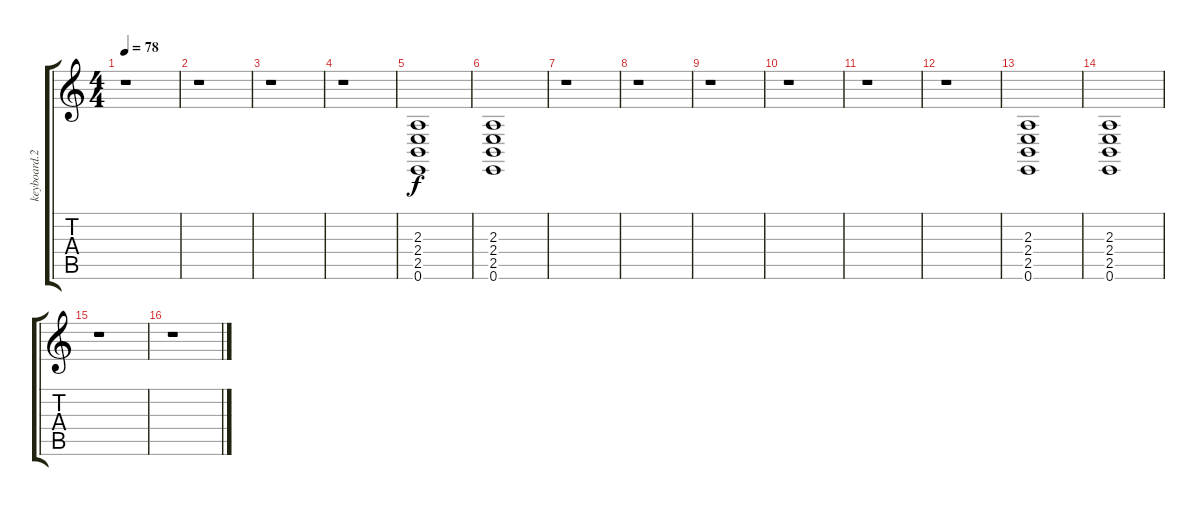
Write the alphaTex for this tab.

\track ("keyboard.2" "keyboard.2") {instrument stringensemble1}
\staff {score tabs}
\tuning (E4 B3 G3 D3 A2 E2) {hide}
\ts (4 4)
\tempo 78
\clef g2
\ks c
r.1{dy f} |
r.1 |
r.1 |
r.1 |
(2.3 2.4 2.5 0.6).1 |
(2.3 2.4 2.5 0.6).1 |
r.1 |
r.1 |
r.1 |
r.1 |
r.1 |
r.1 |
(2.3 2.4 2.5 0.6).1 |
(2.3 2.4 2.5 0.6).1 |
r.1 |
r.1
